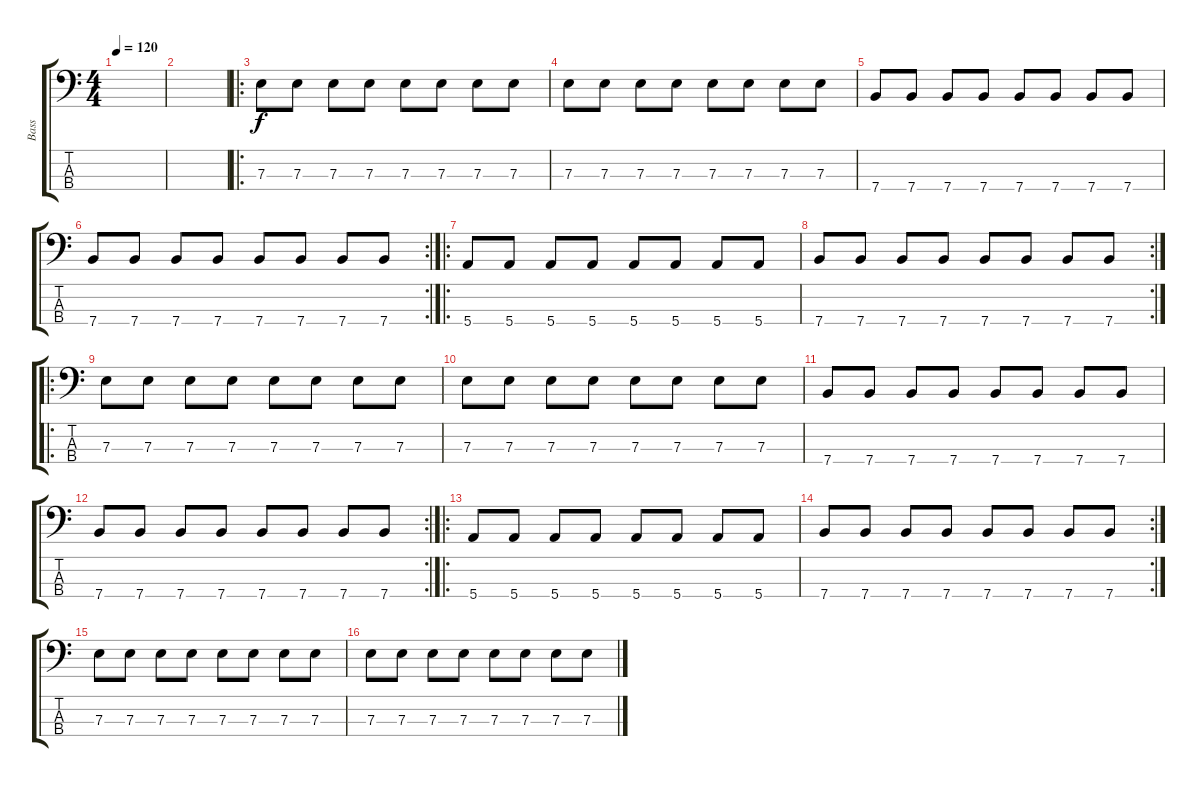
\track ("Bass" "Bass") {instrument electricbassfinger}
\staff {score tabs}
\tuning (G2 D2 A1 E1) {hide}
\ts (4 4)
\tempo 120
\clef f4
\ks c
|
|
\ro
7.3.8 7.3.8 7.3.8 7.3.8 7.3.8 7.3.8 7.3.8 7.3.8 |
7.3.8 7.3.8 7.3.8 7.3.8 7.3.8 7.3.8 7.3.8 7.3.8 |
7.4.8 7.4.8 7.4.8 7.4.8 7.4.8 7.4.8 7.4.8 7.4.8 |
\rc 2
7.4.8 7.4.8 7.4.8 7.4.8 7.4.8 7.4.8 7.4.8 7.4.8 |
\ro
5.4.8 5.4.8 5.4.8 5.4.8 5.4.8 5.4.8 5.4.8 5.4.8 |
\rc 2
7.4.8 7.4.8 7.4.8 7.4.8 7.4.8 7.4.8 7.4.8 7.4.8 |
\ro
7.3.8 7.3.8 7.3.8 7.3.8 7.3.8 7.3.8 7.3.8 7.3.8 |
7.3.8 7.3.8 7.3.8 7.3.8 7.3.8 7.3.8 7.3.8 7.3.8 |
7.4.8 7.4.8 7.4.8 7.4.8 7.4.8 7.4.8 7.4.8 7.4.8 |
\rc 2
7.4.8 7.4.8 7.4.8 7.4.8 7.4.8 7.4.8 7.4.8 7.4.8 |
\ro
5.4.8 5.4.8 5.4.8 5.4.8 5.4.8 5.4.8 5.4.8 5.4.8 |
\rc 2
7.4.8 7.4.8 7.4.8 7.4.8 7.4.8 7.4.8 7.4.8 7.4.8 |
7.3.8 7.3.8 7.3.8 7.3.8 7.3.8 7.3.8 7.3.8 7.3.8 |
7.3.8 7.3.8 7.3.8 7.3.8 7.3.8 7.3.8 7.3.8 7.3.8
